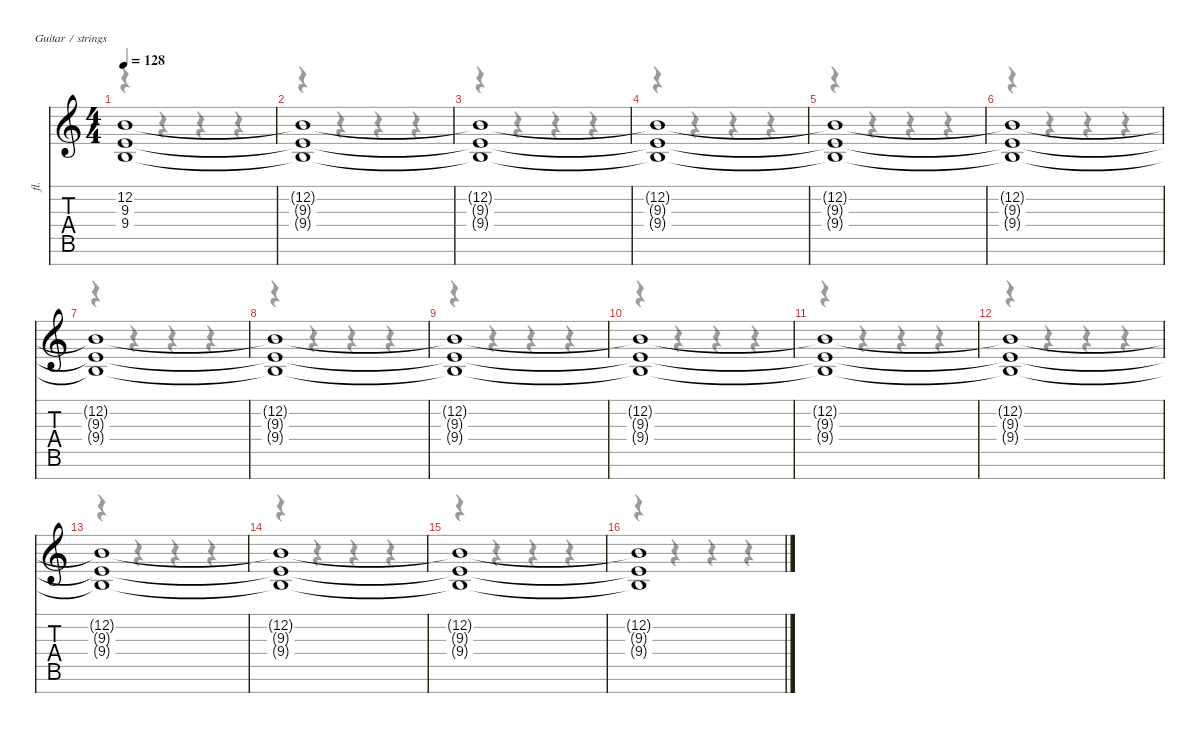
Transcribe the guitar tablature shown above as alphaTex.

\defaultSystemsLayout 4
\hideDynamics
\bracketExtendMode nobrackets
\track ("Keys 1" "fl.") {instrument panflute}
\staff {score tabs}
\tuning (E4 B3 G3 D3 A2 E2 B1)
\voice
\ts (4 4)
\tempo 128
\clef g2
\ks c
(12.2{t} 9.3{t} 9.4{t}).1{dy f beam Up} |
(12.2{t} 9.3{t} 9.4{t}).1{beam Up} |
(12.2{t} 9.3{t} 9.4{t}).1{beam Up} |
(12.2{t} 9.3{t} 9.4{t}).1{beam Up} |
(12.2{t} 9.3{t} 9.4{t}).1{beam Up} |
(12.2{t} 9.3{t} 9.4{t}).1{beam Up} |
(12.2{t} 9.3{t} 9.4{t}).1{beam Up} |
(12.2{t} 9.3{t} 9.4{t}).1{beam Up} |
(12.2{t} 9.3{t} 9.4{t}).1{beam Up} |
(12.2{t} 9.3{t} 9.4{t}).1{beam Up} |
(12.2{t} 9.3{t} 9.4{t}).1{beam Up} |
(12.2{t} 9.3{t} 9.4{t}).1{beam Up} |
(12.2{t} 9.3{t} 9.4{t}).1{beam Up} |
(12.2{t} 9.3{t} 9.4{t}).1{beam Up} |
(12.2{t} 9.3{t} 9.4{t}).1{beam Up} |
(12.2{t} 9.3{t} 9.4{t}).1{beam Up}
\voice
\clef g2
\ottava regular
\simile none
\ks c
r.4{dy mf beam Down} r.4{beam Down} r.4{beam Down} r.4{beam Down} |
r.4{beam Down} r.4{beam Down} r.4{beam Down} r.4{beam Down} |
r.4{beam Down} r.4{beam Down} r.4{beam Down} r.4{beam Down} |
r.4{beam Down} r.4{beam Down} r.4{beam Down} r.4{beam Down} |
r.4{beam Down} r.4{beam Down} r.4{beam Down} r.4{beam Down} |
r.4{beam Down} r.4{beam Down} r.4{beam Down} r.4{beam Down} |
r.4{beam Down} r.4{beam Down} r.4{beam Down} r.4{beam Down} |
r.4{beam Down} r.4{beam Down} r.4{beam Down} r.4{beam Down} |
r.4{beam Down} r.4{beam Down} r.4{beam Down} r.4{beam Down} |
r.4{beam Down} r.4{beam Down} r.4{beam Down} r.4{beam Down} |
r.4{beam Down} r.4{beam Down} r.4{beam Down} r.4{beam Down} |
r.4{beam Down} r.4{beam Down} r.4{beam Down} r.4{beam Down} |
r.4{beam Down} r.4{beam Down} r.4{beam Down} r.4{beam Down} |
r.4{beam Down} r.4{beam Down} r.4{beam Down} r.4{beam Down} |
r.4{beam Down} r.4{beam Down} r.4{beam Down} r.4{beam Down} |
r.4{beam Down} r.4{beam Down} r.4{beam Down} r.4{beam Down}
